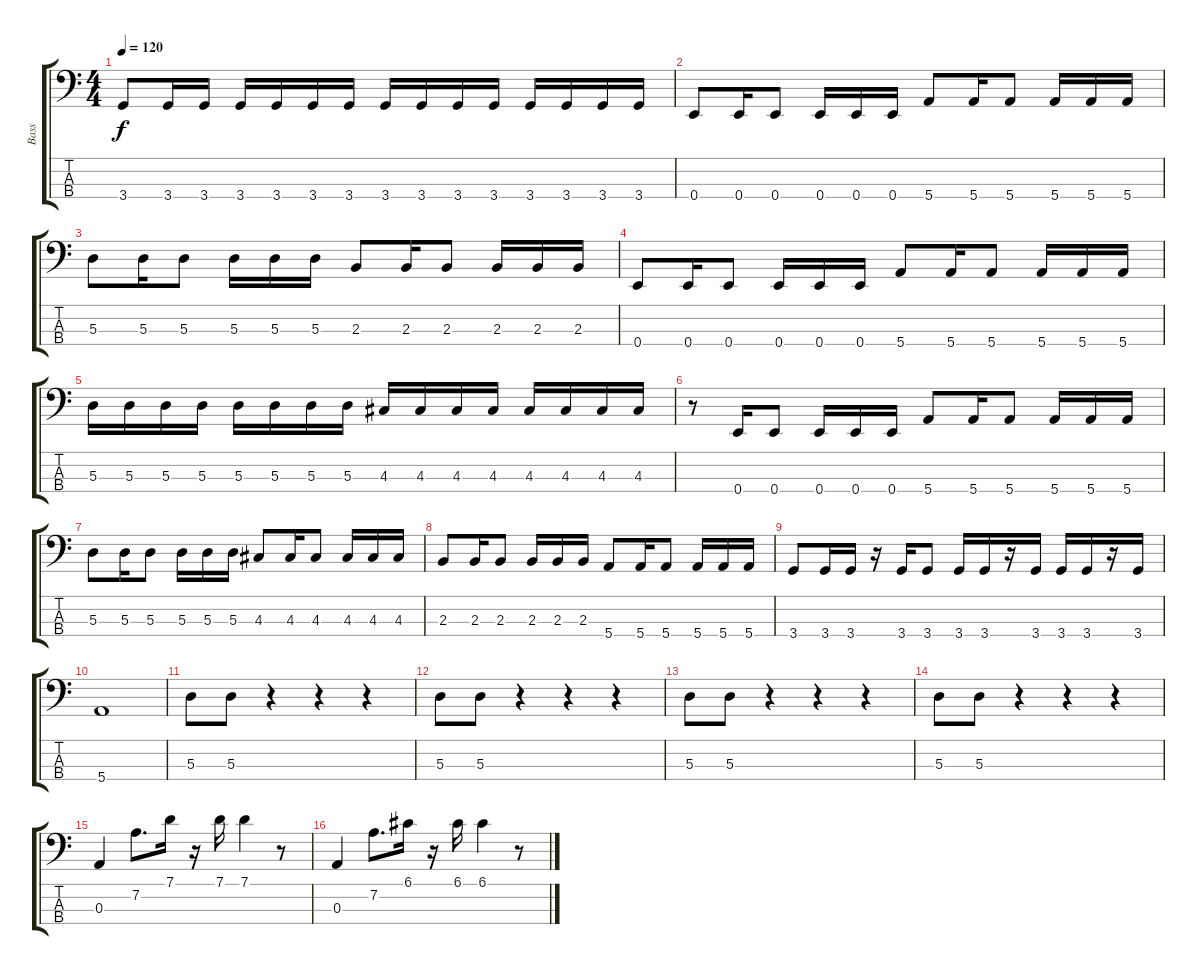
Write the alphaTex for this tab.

\track ("Bass" "Bass") {instrument electricbassfinger}
\staff {score tabs}
\tuning (G2 D2 A1 E1) {hide}
\ts (4 4)
\tempo 120
\clef f4
\ks c
3.4.8{dy f} 3.4.16 3.4.16 3.4.16 3.4.16 3.4.16 3.4.16 3.4.16 3.4.16 3.4.16 3.4.16 3.4.16 3.4.16 3.4.16 3.4.16 |
0.4.8 0.4.16 0.4.8 0.4.16 0.4.16 0.4.16 5.4.8 5.4.16 5.4.8 5.4.16 5.4.16 5.4.16 |
5.3.8 5.3.16 5.3.8 5.3.16 5.3.16 5.3.16 2.3.8 2.3.16 2.3.8 2.3.16 2.3.16 2.3.16 |
0.4.8 0.4.16 0.4.8 0.4.16 0.4.16 0.4.16 5.4.8 5.4.16 5.4.8 5.4.16 5.4.16 5.4.16 |
5.3.16 5.3.16 5.3.16 5.3.16 5.3.16 5.3.16 5.3.16 5.3.16 4.3.16 4.3.16 4.3.16 4.3.16 4.3.16 4.3.16 4.3.16 4.3.16 |
r.8 0.4.16 0.4.8 0.4.16 0.4.16 0.4.16 5.4.8 5.4.16 5.4.8 5.4.16 5.4.16 5.4.16 |
5.3.8 5.3.16 5.3.8 5.3.16 5.3.16 5.3.16 4.3.8 4.3.16 4.3.8 4.3.16 4.3.16 4.3.16 |
2.3.8 2.3.16 2.3.8 2.3.16 2.3.16 2.3.16 5.4.8 5.4.16 5.4.8 5.4.16 5.4.16 5.4.16 |
3.4.8 3.4.16 3.4.16 r.16 3.4.16 3.4.8 3.4.16 3.4.16 r.16 3.4.16 3.4.16 3.4.16 r.16 3.4.16 |
5.4.1 |
5.3.8 5.3.8 r.4 r.4 r.4 |
5.3.8 5.3.8 r.4 r.4 r.4 |
5.3.8 5.3.8 r.4 r.4 r.4 |
5.3.8 5.3.8 r.4 r.4 r.4 |
0.3.4 7.2.8{d} 7.1.16 r.16 7.1.16 7.1.4 r.8 |
0.3.4 7.2.8{d} 6.1.16 r.16 6.1.16 6.1.4 r.8
